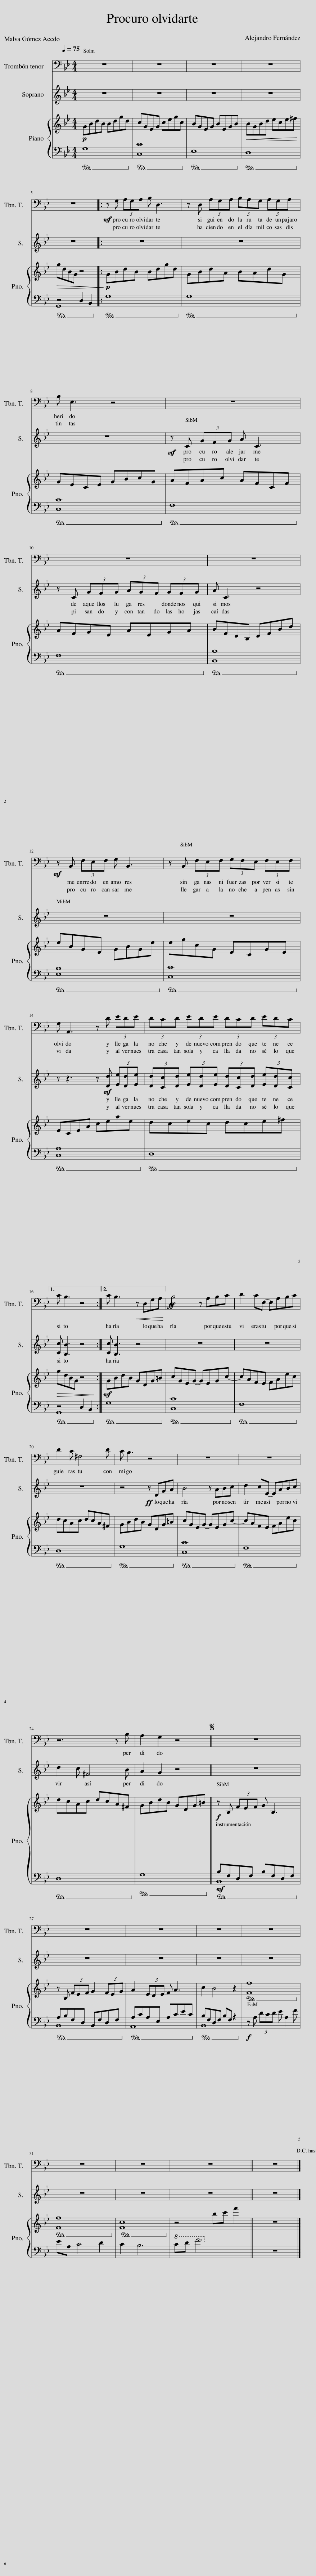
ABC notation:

X:1
%%score 1 2 { 3 | ( 4 5 ) }
L:1/8
Q:1/4=75
M:4/4
I:linebreak $
K:Bb
V:1 bass
V:2 treble
V:3 treble
V:4 bass
V:5 bass
V:1
 z8 | z8 | z8 | z8 |$ z8 |: %5
!mf! z G, (3A,G,A, B, D,3 | z D, (3A,G,A, (3B,A,G, (3A,G,A, |$ B, E,3 z4 | z8 |$ z8 | %10
 z8 |$!mf! z B,, (3F,E,F, G, B,,3 | z B,, (3F,E,F, (3G,F,E, (3F,E,F, |$ G, A,,3 z D (3EDE | (3DCD (3EDE (3DCD (3EDC |1$ %15
 C B,3 z4 :|2 C B,3!<(! z D,G,A,!<)! ||!ff! B,4 z A,B,C | D2 CE,- E,A,B,C |$ D2 C ^F,4 D | %20
 C B,3 z4 | z8 | z8 |$ z6 z B, | A,2 G,2 z4 || %25
S z8 |$ z8 | z8 | z8 | z8 |$ %30
 z8 | z8 | z8 || z8 |] %34
V:2
 z8 | z8 | z8 | z8 |$ z8 |: %5
 z8 | z8 |$ z8 |!mf! z C (3GFG A C3 |$ z C (3GFG (3AGF (3GFG | %10
 A C3 z4 |$ z8 | z8 |$ z z3 z!mf! [Dd] (3[Ee][Dd][Ee] | (3[Dd][Cc][Dd] (3[Ee][Dd][Ee] (3[Dd][Cc][Dd] (3[Ee][Dd][Cc] |1$ %15
 [Cc] [B,B]3 z4 :|2 [Cc] [B,B]3 z4 || z8 | z8 |$ z8 | %20
 z4!ff! z DGA | B4 z ABc | d2 cE- EABc |$ d2 c ^F4 B | A2 G2 z4 || %25
 z8 |$ z8 | z8 | z8 | z8 |$ %30
 z8 | z8 | z8 || z8 |] %34
V:3
!p! GBdB Bdgd | cGEG cegc | BGEG BEGB |!<(! BGBd ece^f!<)! |$!>(! gdBG z4!>)! |: %5
!p! GBdB Bdgd | GBdA BAdG |$ GECE GBcG | AFAc AFCF |$ AFGE AEGA | %10
 BFDB, DFBd |$ eBGE GBGe | egcG ECGE |$ ECEA ceae | dcec dce^f |1$ %15
!>(! gdBG z4!>)! :|2!mf! GBdB GDG=B || cGEG- GEGc- | cAFE FAec |$ dcAc dcA^F | %20
 GBdB GDG=B | cGEG- GEGc- | cAFE FAec |$ dcAc dcA^F | GBdB GDG=B || %25
!f! z B, (3FEF G B,3 |$ z B, (3FEF G2 (3FEG | A2 (3EDE F A3 | c2 B4 z2 | [Ff]8 |$ %30
 [Ff]8 | [Fc]8 | z4 bc' f'2 || z8 |] %34
V:4
!ped! G,8!ped-up! |!ped! [C,C]8!ped-up! |!ped! E,8!ped-up! |!ped! D,8!ped-up! |$!ped! z4 D,2 B,,2!ped-up! |: %5
!ped! G,8!ped-up! |!ped! G,8!ped-up! |$!ped! [C,C]8!ped-up! |!ped! F,8!ped-up! |$!ped! F,8!ped-up! | %10
!ped! [B,,B,]8!ped-up! |$!ped! [E,B,]8!ped-up! |!ped! [C,C]8!ped-up! |$!ped! [C,A,]8!ped-up! |!ped! D,8!ped-up! |1$ %15
!ped! z4 D,2 B,,2!ped-up! :|2!ped! G,8!ped-up! ||!ped! [C,C]8!ped-up! |!ped! F,8!ped-up! |$!ped! D,8!ped-up! | %20
!ped! G,8!ped-up! |!ped! [C,C]8!ped-up! |!ped! F,8!ped-up! |$!ped! D,8!ped-up! |!ped! G,8!ped-up! || %25
!mf!!ped! B,F,D,F, B,F,D,F,!ped-up! |$!ped! A,B,F,D, B,,F,D,F,!ped-up! |!ped! A,CA,E, A,CEC!ped-up! |!ped! B,F,D,F, B,F, z2!ped-up! |!ped!!f! z A, (3DCD E A,2 F!ped-up! |$ %30
!ped! EA, C4 D2!ped-up! |!ped! C2 B,6!ped-up! |!8va(! cd f6!8va)! || z8 |] %34
V:5
 x8 | x8 | x8 | x8 |$ G,,8 |: %5
 x8 | x8 |$ x8 | x8 |$ x8 | %10
 x8 |$ x8 | x8 |$ x8 | x8 |1$ %15
 G,,8 :|2 x8 || x8 | x8 |$ x8 | %20
 x8 | x8 | x8 |$ x8 | x8 || %25
 B,,8 |$ B,,8 | A,,8 | B,,8 | x8 |$ %30
 x8 | x8 |!8va(! x8!8va)! || x8 |] %34
